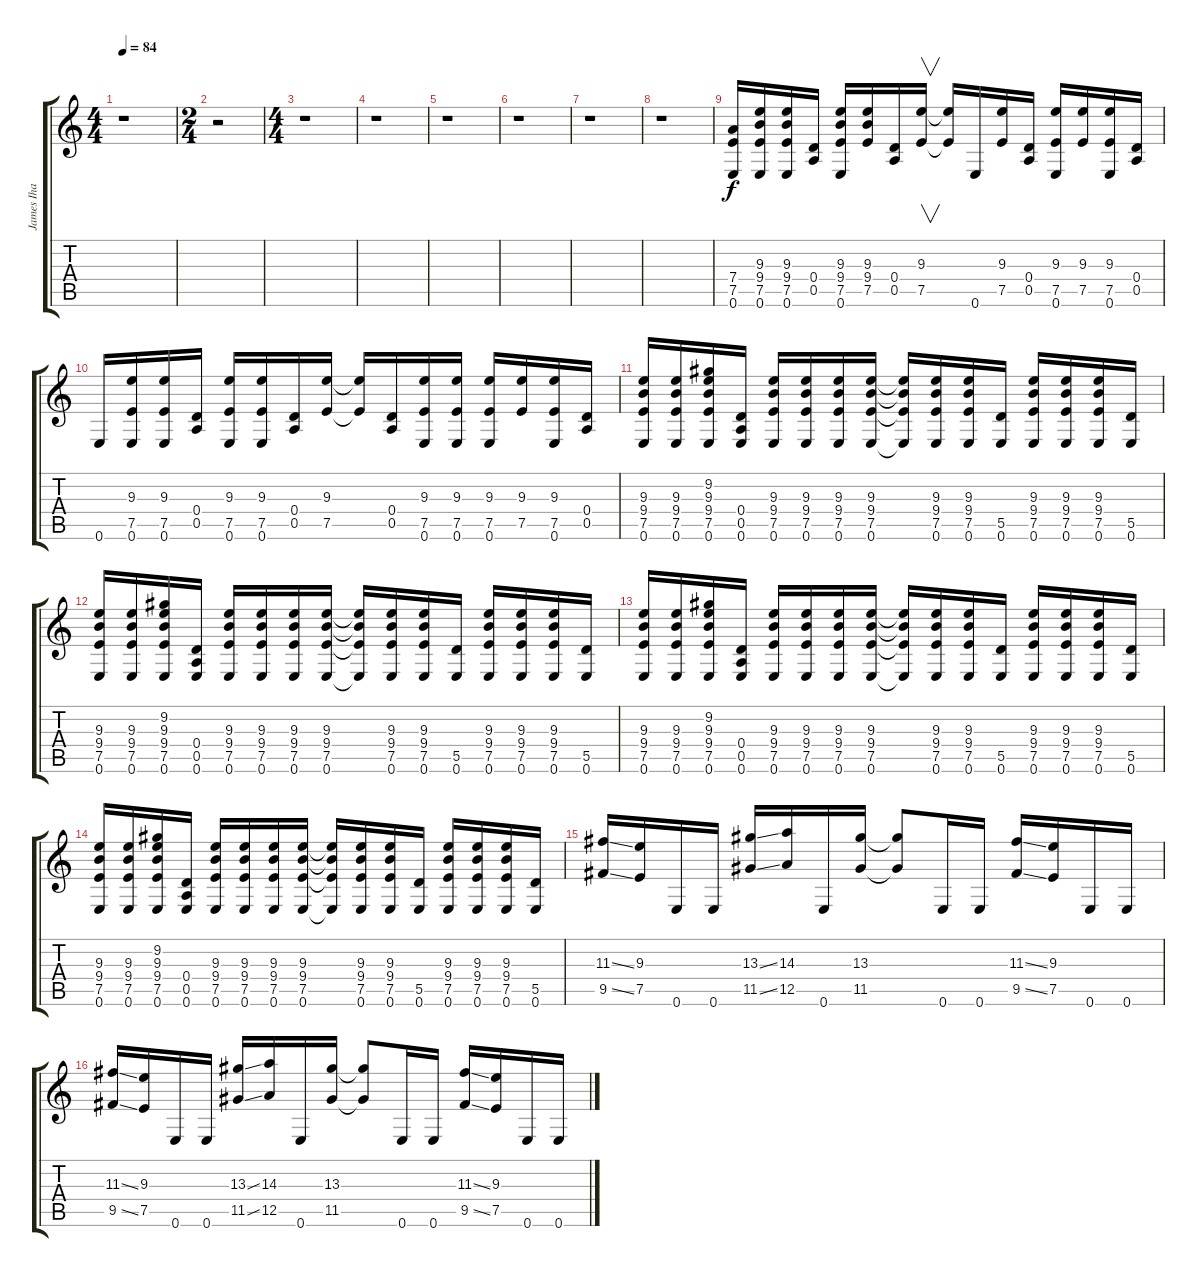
\track ("James Iha (Distortion Guitar)" "James Iha ") {instrument distortionguitar}
\staff {score tabs}
\tuning (E4 B3 G3 D3 A2 E2) {hide}
\ts (4 4)
\tempo 84
\clef g2
\ks c
r.1{dy f instrument distortionguitar} |
\ts (2 4)
r.2 |
\ts (4 4)
r.1 |
r.1 |
r.1 |
r.1 |
r.1 |
r.1 |
(7.4 7.5 0.6).16 (9.3 9.4 7.5 0.6).16 (9.3 9.4 7.5 0.6).16 (0.4 0.5).16 (9.3 9.4 7.5 0.6).16 (9.3 9.4 7.5).16 (0.4 0.5).16 (9.3 7.5).16{v} (9.3{t} 7.5{t}).16 0.6.16 (9.3 7.5).16 (0.4 0.5).16 (9.3 7.5 0.6).16 (9.3 7.5).16 (9.3 7.5 0.6).16 (0.4 0.5).16 |
0.6.16 (9.3 7.5 0.6).16 (9.3 7.5 0.6).16 (0.4 0.5).16 (9.3 7.5 0.6).16 (9.3 7.5 0.6).16 (0.4 0.5).16 (9.3 7.5).16 (9.3{t} 7.5{t}).16 (0.4 0.5).16 (9.3 7.5 0.6).16 (9.3 7.5 0.6).16 (9.3 7.5 0.6).16 (9.3 7.5).16 (9.3 7.5 0.6).16 (0.4 0.5).16 |
(9.3 9.4 7.5 0.6).16 (9.3 9.4 7.5 0.6).16 (9.2 9.3 9.4 7.5 0.6).16 (0.4 0.5 0.6).16 (9.3 9.4 7.5 0.6).16 (9.3 9.4 7.5 0.6).16 (9.3 9.4 7.5 0.6).16 (9.3 9.4 7.5 0.6).16 (9.3{t} 9.4{t} 7.5{t} 0.6{t}).16 (9.3 9.4 7.5 0.6).16 (9.3 9.4 7.5 0.6).16 (5.5 0.6).16 (9.3 9.4 7.5 0.6).16 (9.3 9.4 7.5 0.6).16 (9.3 9.4 7.5 0.6).16 (5.5 0.6).16 |
(9.3 9.4 7.5 0.6).16 (9.3 9.4 7.5 0.6).16 (9.2 9.3 9.4 7.5 0.6).16 (0.4 0.5 0.6).16 (9.3 9.4 7.5 0.6).16 (9.3 9.4 7.5 0.6).16 (9.3 9.4 7.5 0.6).16 (9.3 9.4 7.5 0.6).16 (9.3{t} 9.4{t} 7.5{t} 0.6{t}).16 (9.3 9.4 7.5 0.6).16 (9.3 9.4 7.5 0.6).16 (5.5 0.6).16 (9.3 9.4 7.5 0.6).16 (9.3 9.4 7.5 0.6).16 (9.3 9.4 7.5 0.6).16 (5.5 0.6).16 |
(9.3 9.4 7.5 0.6).16 (9.3 9.4 7.5 0.6).16 (9.2 9.3 9.4 7.5 0.6).16 (0.4 0.5 0.6).16 (9.3 9.4 7.5 0.6).16 (9.3 9.4 7.5 0.6).16 (9.3 9.4 7.5 0.6).16 (9.3 9.4 7.5 0.6).16 (9.3{t} 9.4{t} 7.5{t} 0.6{t}).16 (9.3 9.4 7.5 0.6).16 (9.3 9.4 7.5 0.6).16 (5.5 0.6).16 (9.3 9.4 7.5 0.6).16 (9.3 9.4 7.5 0.6).16 (9.3 9.4 7.5 0.6).16 (5.5 0.6).16 |
(9.3 9.4 7.5 0.6).16 (9.3 9.4 7.5 0.6).16 (9.2 9.3 9.4 7.5 0.6).16 (0.4 0.5 0.6).16 (9.3 9.4 7.5 0.6).16 (9.3 9.4 7.5 0.6).16 (9.3 9.4 7.5 0.6).16 (9.3 9.4 7.5 0.6).16 (9.3{t} 9.4{t} 7.5{t} 0.6{t}).16 (9.3 9.4 7.5 0.6).16 (9.3 9.4 7.5 0.6).16 (5.5 0.6).16 (9.3 9.4 7.5 0.6).16 (9.3 9.4 7.5 0.6).16 (9.3 9.4 7.5 0.6).16 (5.5 0.6).16 |
(11.3{ss} 9.5{ss}).16 (9.3 7.5).16 0.6.16 0.6.16 (13.3{ss} 11.5{ss}).16 (14.3 12.5).16 0.6.16 (13.3 11.5).16 (13.3{t} 11.5{t}).8 0.6.16 0.6.16 (11.3{ss} 9.5{ss}).16 (9.3 7.5).16 0.6.16 0.6.16 |
(11.3{ss} 9.5{ss}).16 (9.3 7.5).16 0.6.16 0.6.16 (13.3{ss} 11.5{ss}).16 (14.3 12.5).16 0.6.16 (13.3 11.5).16 (13.3{t} 11.5{t}).8 0.6.16 0.6.16 (11.3{ss} 9.5{ss}).16 (9.3 7.5).16 0.6.16 0.6.16
